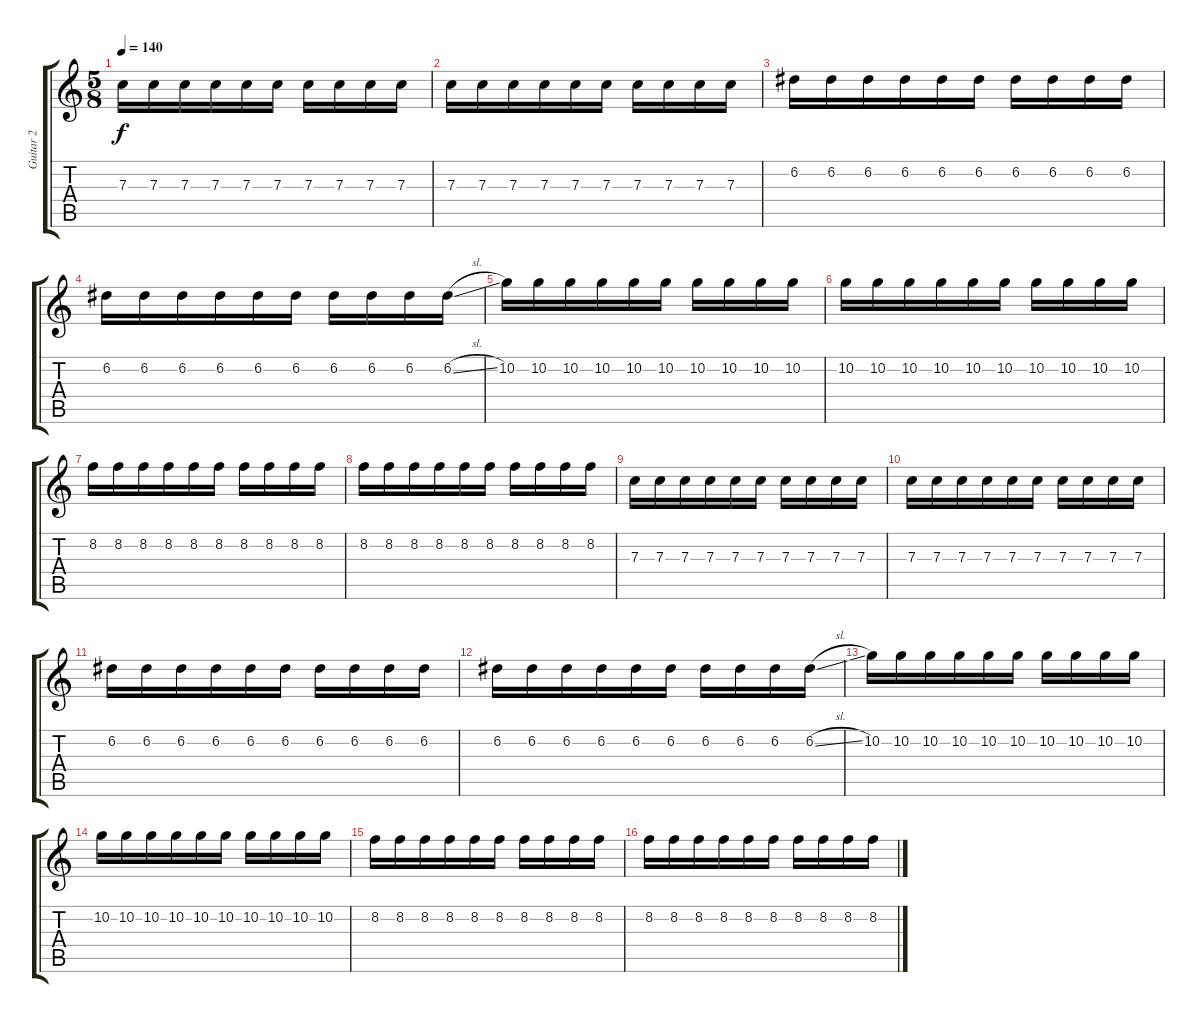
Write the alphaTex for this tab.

\track ("Guitar 2" "Guitar 2") {instrument distortionguitar}
\staff {score tabs}
\tuning (D4 A3 F3 C3 G2 C2) {hide}
\ts (5 8)
\tempo 140
\clef g2
\ks c
7.3.16{dy f balance 0} 7.3.16 7.3.16 7.3.16 7.3.16 7.3.16 7.3.16 7.3.16 7.3.16 7.3.16 |
7.3.16 7.3.16 7.3.16 7.3.16 7.3.16 7.3.16 7.3.16 7.3.16 7.3.16 7.3.16 |
6.2.16 6.2.16 6.2.16 6.2.16 6.2.16 6.2.16 6.2.16 6.2.16 6.2.16 6.2.16 |
6.2.16 6.2.16 6.2.16 6.2.16 6.2.16 6.2.16 6.2.16 6.2.16 6.2.16 6.2{sl}.16 |
10.2.16 10.2.16 10.2.16 10.2.16 10.2.16 10.2.16 10.2.16 10.2.16 10.2.16 10.2.16 |
10.2.16 10.2.16 10.2.16 10.2.16 10.2.16 10.2.16 10.2.16 10.2.16 10.2.16 10.2.16 |
8.2.16 8.2.16 8.2.16 8.2.16 8.2.16 8.2.16 8.2.16 8.2.16 8.2.16 8.2.16 |
8.2.16 8.2.16 8.2.16 8.2.16 8.2.16 8.2.16 8.2.16 8.2.16 8.2.16 8.2.16 |
7.3.16 7.3.16 7.3.16 7.3.16 7.3.16 7.3.16 7.3.16 7.3.16 7.3.16 7.3.16 |
7.3.16 7.3.16 7.3.16 7.3.16 7.3.16 7.3.16 7.3.16 7.3.16 7.3.16 7.3.16 |
6.2.16 6.2.16 6.2.16 6.2.16 6.2.16 6.2.16 6.2.16 6.2.16 6.2.16 6.2.16 |
6.2.16 6.2.16 6.2.16 6.2.16 6.2.16 6.2.16 6.2.16 6.2.16 6.2.16 6.2{sl}.16 |
10.2.16 10.2.16 10.2.16 10.2.16 10.2.16 10.2.16 10.2.16 10.2.16 10.2.16 10.2.16 |
10.2.16 10.2.16 10.2.16 10.2.16 10.2.16 10.2.16 10.2.16 10.2.16 10.2.16 10.2.16 |
8.2.16 8.2.16 8.2.16 8.2.16 8.2.16 8.2.16 8.2.16 8.2.16 8.2.16 8.2.16 |
8.2.16 8.2.16 8.2.16 8.2.16 8.2.16 8.2.16 8.2.16 8.2.16 8.2.16 8.2.16
